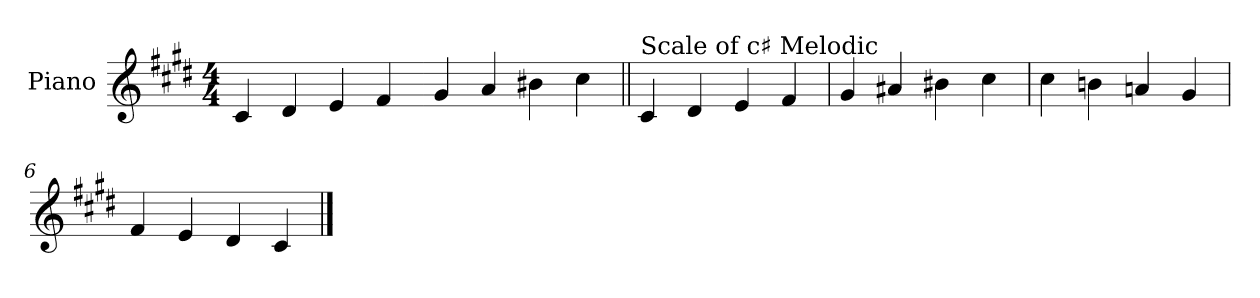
**kern
*part1
*staff1
*I"Piano
*I'Pno.
*clefG2
*k[f#c#g#d#]
*M4/4
*MM80
=1
4c#/
4d#/
4e/
4f#/
=2-
4g#/
4a/
4b#X\
4cc#\
!!LO:LB:g=z
=3||
!LO:TX:a:t=Scale of c♯ Melodic
4c#/
4d#/
4e/
4f#/
=4`
4g#/
4a#X/
4b#X\
4cc#\
=5
4cc#\
4bn\
4an/
4g#/
=6`
4f#/
4e/
4d#/
4c#/
==
*-
